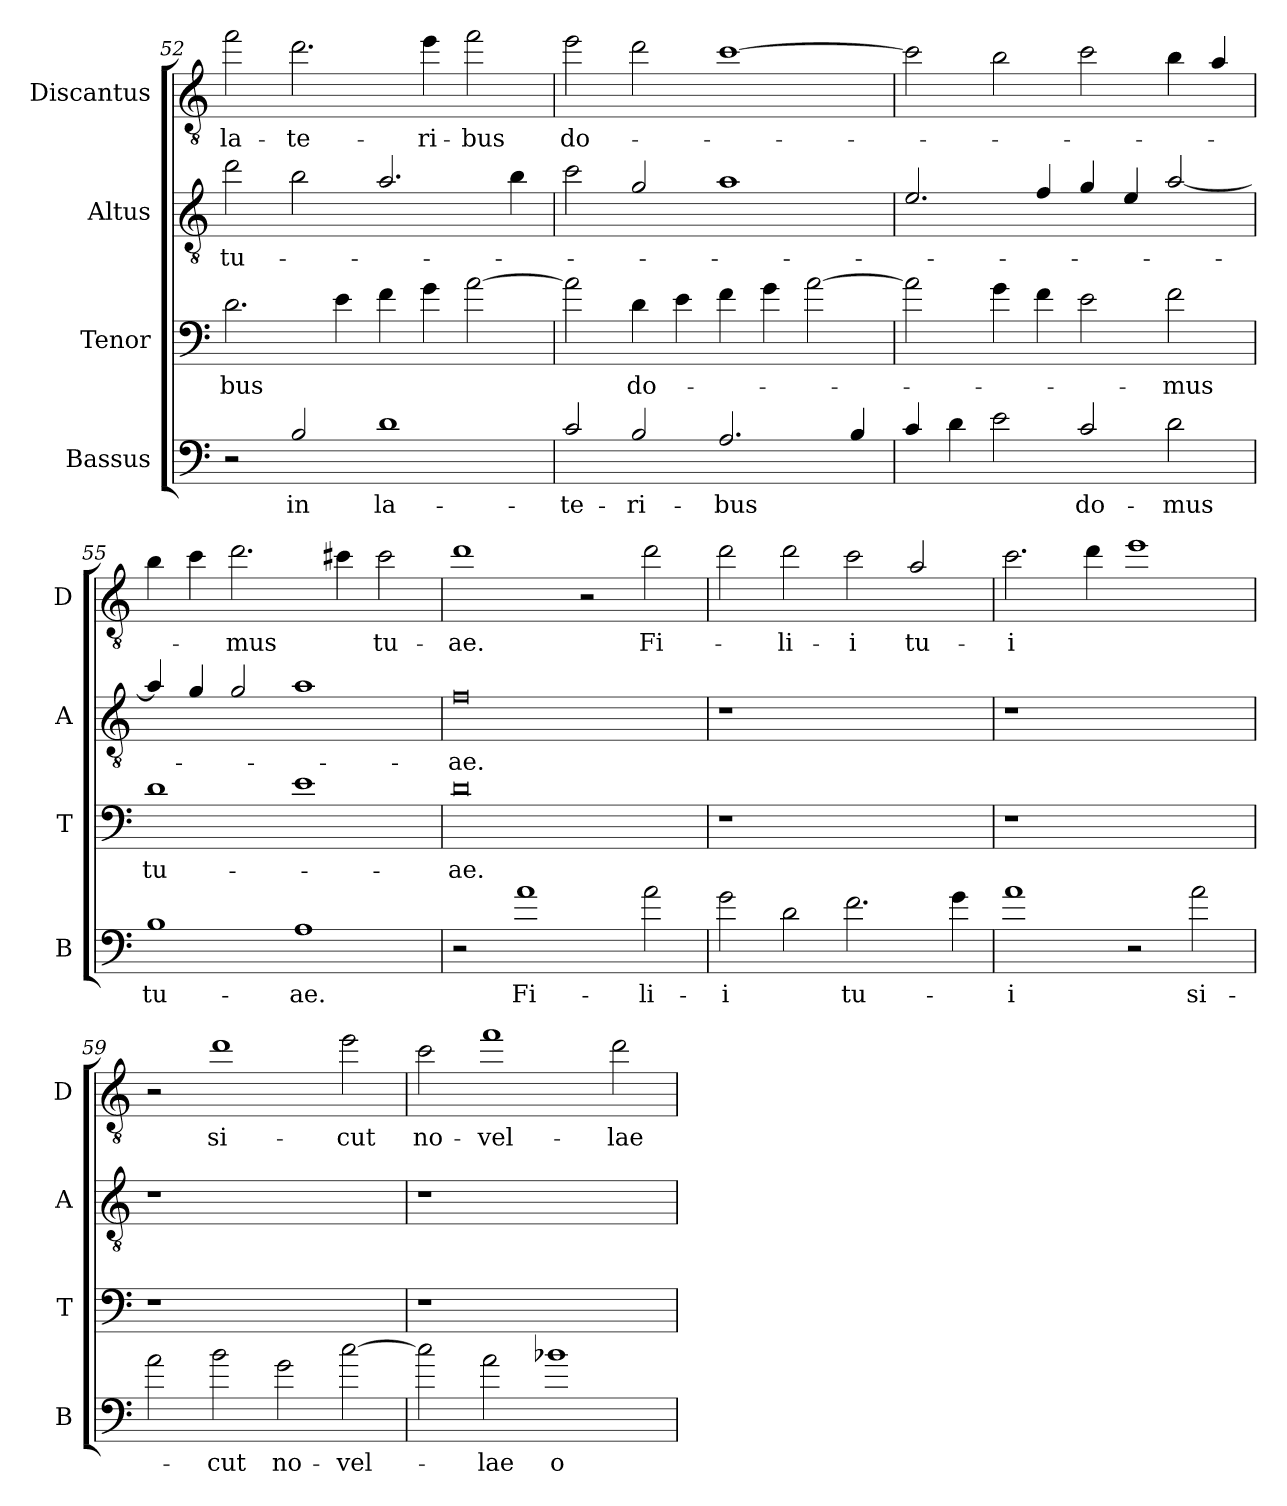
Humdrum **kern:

**kern	**text	**kern	**text	**kern	**text	**kern	**text
*part4	*part4	*part3	*part3	*part2	*part2	*part1	*part1
*staff4	*staff4	*staff3	*staff3	*staff2	*staff2	*staff1	*staff1
*I"Bassus	*	*I"Tenor	*	*I"Altus	*	*I"Discantus	*
*I'B	*	*I'T	*	*I'A	*	*I'D	*
*clefF4	*	*clefF4	*	*clefGv2	*	*clefGv2	*
*ITrd7c12	*	*ITrd7c12	*	*ITrd7c12	*	*ITrd7c12	*
*k[]	*	*k[]	*	*k[]	*	*k[]	*
*C:	*	*C:	*	*C:	*	*C:	*
=52	=52	=52	=52	=52	=52	=52	=52
!	!	!	!LO:LY:b	!	!LO:LY:b	!	!LO:LY:b
2r	.	2.D\	-bus	2d\	tu-	2f\	la-
!	!LO:LY:b	!	!	!	!	!	!LO:LY:b
2BB/	in	.	.	2B\	.	2.d\	-te-
.	.	4E\	.	.	.	.	.
!	!LO:LY:b	!	!	!	!	!	!
1D	la-	4F\	.	2.A/	.	.	.
!	!	!	!	!	!	!	!LO:LY:b
.	.	4G\	.	.	.	4e\	-ri-
!	!	!	!	!	!	!	!LO:LY:b
.	.	[2A\	.	.	.	2f\	-bus
.	.	.	.	4B\	.	.	.
=53	=53	=53	=53	=53	=53	=53	=53
!	!LO:LY:b	!	!	!	!	!	!LO:LY:b
2C/	-te-	2A\]	.	2c\	.	2e\	do-
!	!LO:LY:b	!	!LO:LY:b	!	!	!	!
2BB/	-ri-	4D\	do-	2G/	.	2d\	.
.	.	4E\	.	.	.	.	.
!	!LO:LY:b	!	!	!	!	!	!
2.AA/	-bus	4F\	.	1A	.	[1c	.
.	.	4G\	.	.	.	.	.
.	.	[2A\	.	.	.	.	.
4BB/	.	.	.	.	.	.	.
=54	=54	=54	=54	=54	=54	=54	=54
4C/	.	2A\]	.	2.E/	.	2c\]	.
4D\	.	.	.	.	.	.	.
2E\	.	4G\	.	.	.	2B\	.
.	.	4F\	.	4F/	.	.	.
!	!LO:LY:b	!	!	!	!	!	!
2C/	do-	2E\	.	4G/	.	2c\	.
.	.	.	.	4E/	.	.	.
!	!LO:LY:b	!	!LO:LY:b	!	!	!	!
2D\	-mus	2F\	-mus	[2A/	.	4B\	.
.	.	.	.	.	.	4A/	.
!!LO:LB:g=z
=55	=55	=55	=55	=55	=55	=55	=55
!	!LO:LY:b	!	!LO:LY:b	!	!	!	!
1BB	tu-	1D	tu-	4A/]	.	4B\	.
.	.	.	.	4G/	.	4c\	.
!	!	!	!	!	!	!	!LO:LY:b
.	.	.	.	2G/	.	2.d\	-mus
!	!LO:LY:b	!	!	!	!	!	!
1AA	-ae.	1E	.	1A	.	.	.
.	.	.	.	.	.	4c#X\	.
!	!	!	!	!	!	!	!LO:LY:b
.	.	.	.	.	.	2c#\	tu-
=56	=56	=56	=56	=56	=56	=56	=56
!	!	!	!LO:LY:b	!	!LO:LY:b	!	!LO:LY:b
2r	.	0D	-ae.	0F	-ae.	1d	-ae.
!	!LO:LY:b	!	!	!	!	!	!
1A	Fi-	.	.	.	.	.	.
.	.	.	.	.	.	2r	.
!	!LO:LY:b	!	!	!	!	!	!LO:LY:b
2A\	-li-	.	.	.	.	2d\	Fi-
=57	=57	=57	=57	=57	=57	=57	=57
!	!LO:LY:b	!	!	!	!	!	!
2G\	-i	1r	.	1r	.	2d\	.
!	!	!	!	!	!	!	!LO:LY:b
2D\	.	.	.	.	.	2d\	-li-
!	!LO:LY:b	!	!	!	!	!	!LO:LY:b
2.F\	tu-	1ryy	.	1ryy	.	2c\	-i
!	!	!	!	!	!	!	!LO:LY:b
.	.	.	.	.	.	2A/	tu-
4G\	.	.	.	.	.	.	.
=58	=58	=58	=58	=58	=58	=58	=58
!	!LO:LY:b	!	!	!	!	!	!LO:LY:b
1A	-i	1r	.	1r	.	2.c\	-i
.	.	.	.	.	.	4d\	.
2r	.	1ryy	.	1ryy	.	1e	.
!	!LO:LY:b	!	!	!	!	!	!
2A\	si-	.	.	.	.	.	.
=59	=59	=59	=59	=59	=59	=59	=59
2A\	.	1r	.	1r	.	2r	.
!	!LO:LY:b	!	!	!	!	!	!LO:LY:b
2B\	-cut	.	.	.	.	1d	si-
!	!LO:LY:b	!	!	!	!	!	!
2G\	no-	1ryy	.	1ryy	.	.	.
!	!LO:LY:b	!	!	!	!	!	!LO:LY:b
[2c\	-vel-	.	.	.	.	2e\	-cut
=60	=60	=60	=60	=60	=60	=60	=60
!	!	!	!	!	!	!	!LO:LY:b
2c\]	.	1r	.	1r	.	2c\	no-
!	!LO:LY:b	!	!	!	!	!	!LO:LY:b
2A\	-lae	.	.	.	.	1f	-vel-
!	!LO:LY:b	!	!	!	!	!	!
1B-X	o-	1ryy	.	1ryy	.	.	.
!	!	!	!	!	!	!	!LO:LY:b
.	.	.	.	.	.	2d\	-lae
=	=	=	=	=	=	=	=
*-	*-	*-	*-	*-	*-	*-	*-
